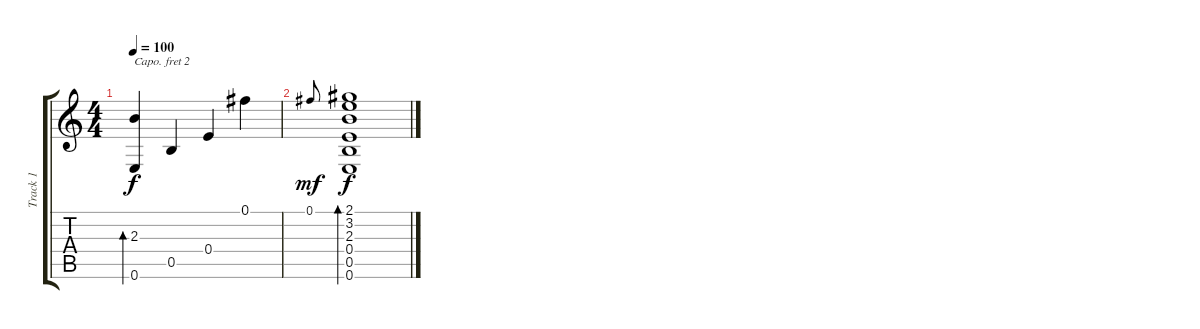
\track ("Track 1" "Track 1") {instrument acousticguitarsteel}
\staff {score tabs}
\capo 2
\tuning (E4 B3 G3 D3 A2 D2) {hide}
\ts (4 4)
\tempo 100
\clef g2
\ks c
(2.3 0.6).4{bd 240 dy f} 0.5.4 0.4.4 0.1.4 |
0.1.8{gr onbeat dy mf} (2.1 3.2 2.3 0.4 0.5 0.6).1{bd 480 dy f}
